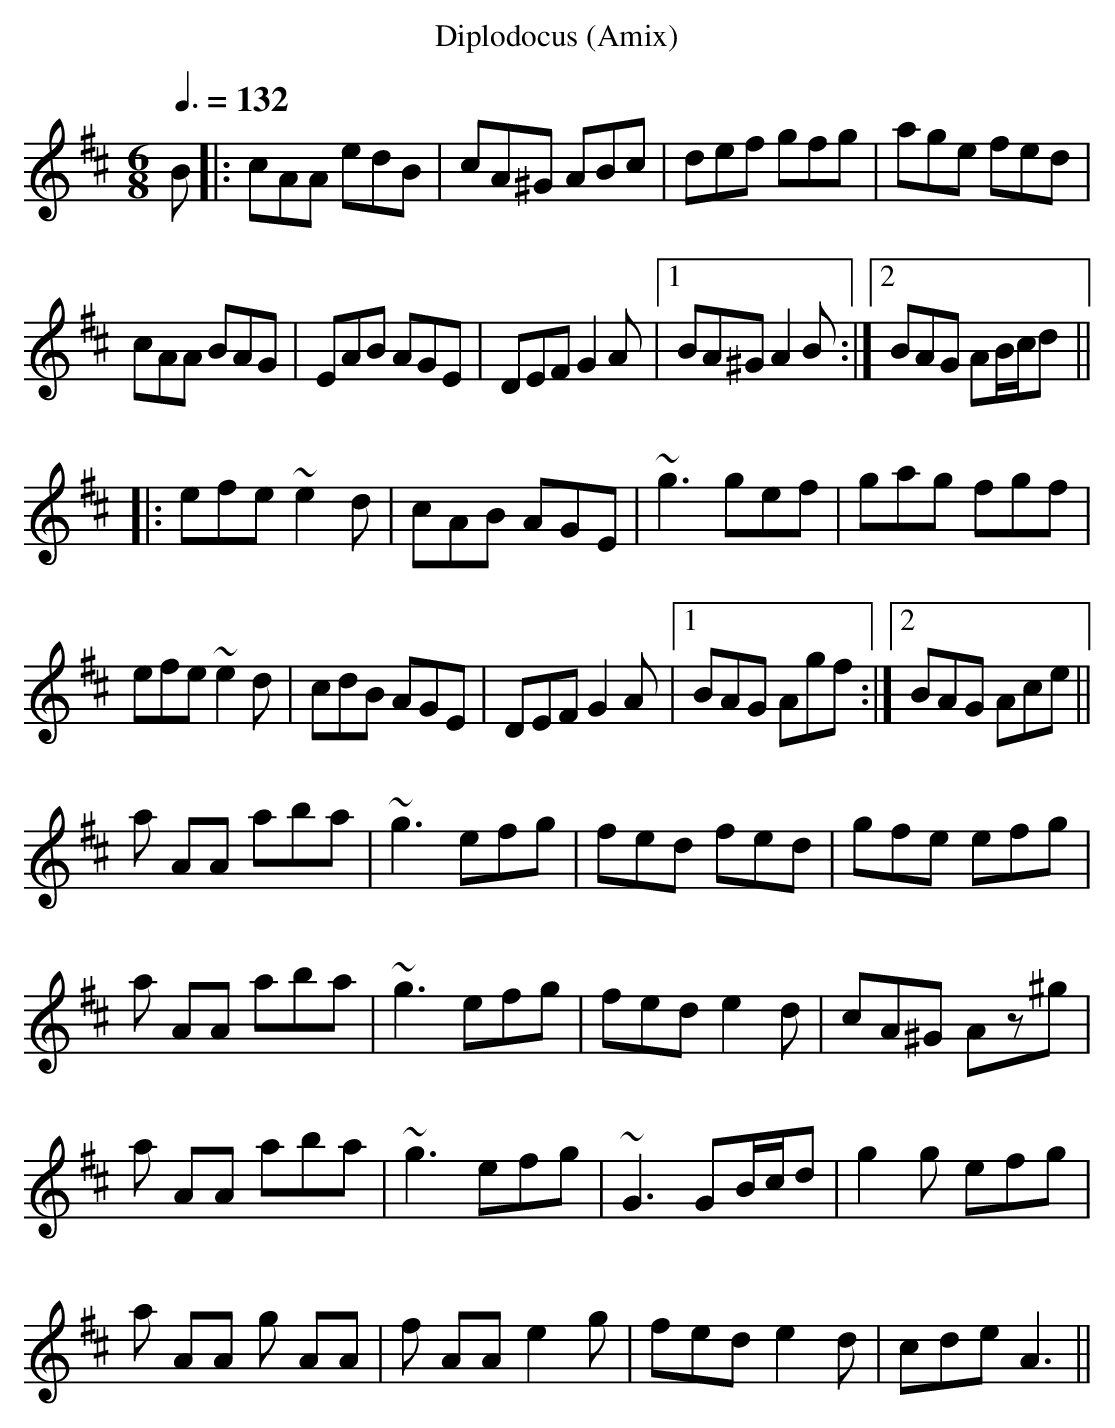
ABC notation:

X:1
T:Diplodocus (Amix) %3
Q:3/8=132
M:6/8
L:1/8
K:Amix
B|:cAA edB|cA^G ABc|def gfg|age fed|
cAA BAG|EAB AGE|DEF G2A|1BA^G A2B:|2BAG AB/c/d||
|:efe ~e2d|cAB AGE|~g3 gef|gag fgf|
efe ~e2d|cdB AGE|DEF G2A|1BAG Agf:|2BAG Ace||
a AA aba|~g3 efg|fed fed|gfe efg|
a AA aba|~g3 efg|fed e2d|cA^G Az^g|
a AA aba|~g3 efg|~G3 GB/c/d|g2g efg|
a AA g AA|f AA e2g|fed e2d|cde A3||
